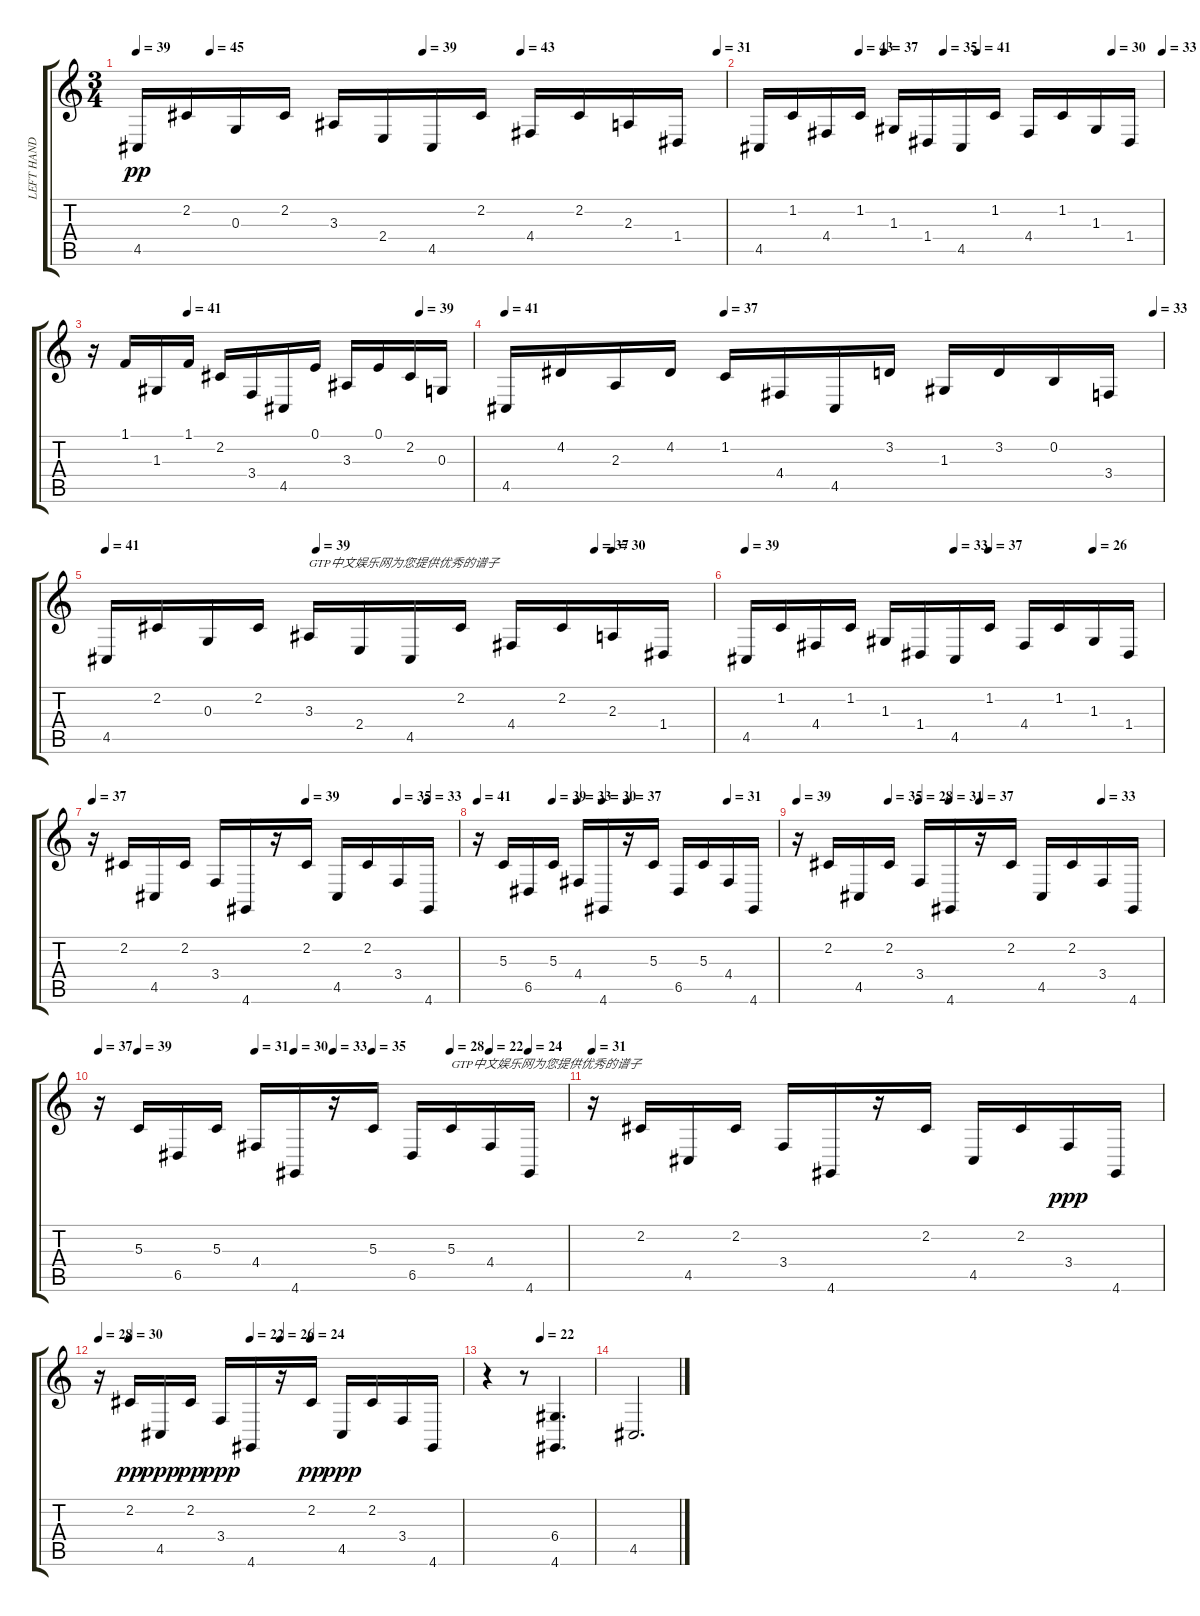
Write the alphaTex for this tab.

\track ("LEFT HAND" "LEFT HAND") {instrument acousticgrandpiano}
\staff {score tabs}
\tuning (E4 B3 G3 D3 A2 E2) {hide}
\ts (3 4)
\tempo 39
\tempo (45 0.125)
\tempo (39 0.4861111111111111)
\tempo (43 0.6527777777777778)
\tempo (31 0.9861111111111112)
\clef g2
\ks c
4.5.16{dy pp} 2.2.16 0.3.16 2.2.16 3.3.16 2.4.16 4.5.16 2.2.16 4.4.16 2.2.16 2.3.16 1.4.16 |
\tempo (43 0.25)
\tempo (37 0.3125)
\tempo (35 0.4583333333333333)
\tempo (41 0.5416666666666666)
\tempo (30 0.875)
\tempo (33 1)
4.5.16 1.2.16 4.4.16 1.2.16 1.3.16 1.4.16 4.5.16 1.2.16 4.4.16 1.2.16 1.3.16 1.4.16 |
\tempo (41 0.25)
\tempo (39 0.8611111111111112)
r.16 1.1.16 1.3.16 1.1.16 2.2.16 3.4.16 4.5.16 0.1.16 3.3.16 0.1.16 2.2.16 0.3.16 |
\tempo 41
\tempo (37 0.3333333333333333)
\tempo (33 0.9861111111111112)
4.5.16 4.2.16 2.3.16 4.2.16 1.2.16 4.4.16 4.5.16 3.2.16 1.3.16 3.2.16 0.2.16 3.4.16 |
\tempo 41
\tempo (39 0.3472222222222222)
\tempo (37 0.8055555555555556)
\tempo (30 0.8333333333333334)
4.5.16 2.2.16 0.3.16 2.2.16 3.3.16{txt "GTP中文娱乐网为您提供优秀的谱子"} 2.4.16 4.5.16 2.2.16 4.4.16 2.2.16 2.3.16 1.4.16 |
\tempo 39
\tempo (33 0.5)
\tempo (37 0.5833333333333334)
\tempo (26 0.8333333333333334)
4.5.16 1.2.16 4.4.16 1.2.16 1.3.16 1.4.16 4.5.16 1.2.16 4.4.16 1.2.16 1.3.16 1.4.16 |
\tempo 37
\tempo (39 0.5833333333333334)
\tempo (35 0.8333333333333334)
\tempo (33 0.9166666666666666)
r.16 2.2.16 4.5.16 2.2.16 3.4.16 4.6.16 r.16 2.2.16 4.5.16 2.2.16 3.4.16 4.6.16 |
\tempo 41
\tempo (39 0.25)
\tempo (33 0.3333333333333333)
\tempo (30 0.4166666666666667)
\tempo (37 0.5)
\tempo (31 0.8333333333333334)
r.16 5.3.16 6.5.16 5.3.16 4.4.16 4.6.16 r.16 5.3.16 6.5.16 5.3.16 4.4.16 4.6.16 |
\tempo 39
\tempo (35 0.25)
\tempo (28 0.3333333333333333)
\tempo (31 0.4166666666666667)
\tempo (37 0.5)
\tempo (33 0.8333333333333334)
r.16 2.2.16 4.5.16 2.2.16 3.4.16 4.6.16 r.16 2.2.16 4.5.16 2.2.16 3.4.16 4.6.16 |
\tempo 37
\tempo (39 0.08333333333333333)
\tempo (31 0.3333333333333333)
\tempo (30 0.4166666666666667)
\tempo (33 0.5)
\tempo (35 0.5833333333333334)
\tempo (28 0.75)
\tempo (22 0.8333333333333334)
\tempo (24 0.9166666666666666)
r.16 5.3.16 6.5.16 5.3.16 4.4.16 4.6.16 r.16 5.3.16 6.5.16 5.3.16{txt "GTP中文娱乐网为您提供优秀的谱子"} 4.4.16 4.6.16 |
\tempo 31
r.16 2.2.16 4.5.16 2.2.16 3.4.16 4.6.16 r.16 2.2.16 4.5.16 2.2.16 3.4.16{dy ppp} 4.6.16 |
\tempo 28
\tempo (30 0.08333333333333333)
\tempo (22 0.4166666666666667)
\tempo (26 0.5)
\tempo (24 0.5833333333333334)
r.16 2.2.16{dy pp} 4.5.16{dy ppp} 2.2.16{dy pp} 3.4.16{dy ppp} 4.6.16 r.16 2.2.16{dy pp} 4.5.16{dy ppp} 2.2.16 3.4.16 4.6.16 |
\tempo (22 0.5)
r.4 r.8 (6.4 4.6).4{d} |
4.5.2{d}
